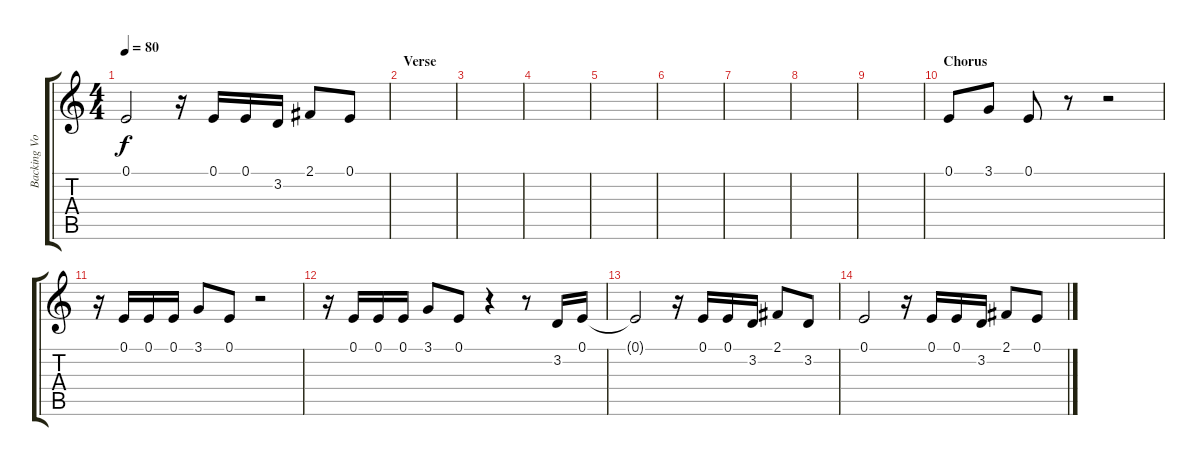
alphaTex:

\track ("Backing Vox" "Backing Vo") {instrument tenorsax}
\staff {score tabs}
\tuning (E4 B3 G3 D3 A2 E2) {hide}
\ts (4 4)
\tempo 80
\clef g2
\ks c
0.1.2{dy f} r.16 0.1.16 0.1.16 3.2.16 2.1.8 0.1.8 |
\section ("" "Verse")
|
|
|
|
|
|
|
|
\section ("" "Chorus")
0.1.8 3.1.8 0.1.8 r.8 r.2 |
r.16 0.1.16 0.1.16 0.1.16 3.1.8 0.1.8 r.2 |
r.16 0.1.16 0.1.16 0.1.16 3.1.8 0.1.8 r.4 r.8 3.2.16 0.1.16 |
0.1{t}.2 r.16 0.1.16 0.1.16 3.2.16 2.1.8 3.2.8 |
0.1.2 r.16 0.1.16 0.1.16 3.2.16 2.1.8 0.1.8
